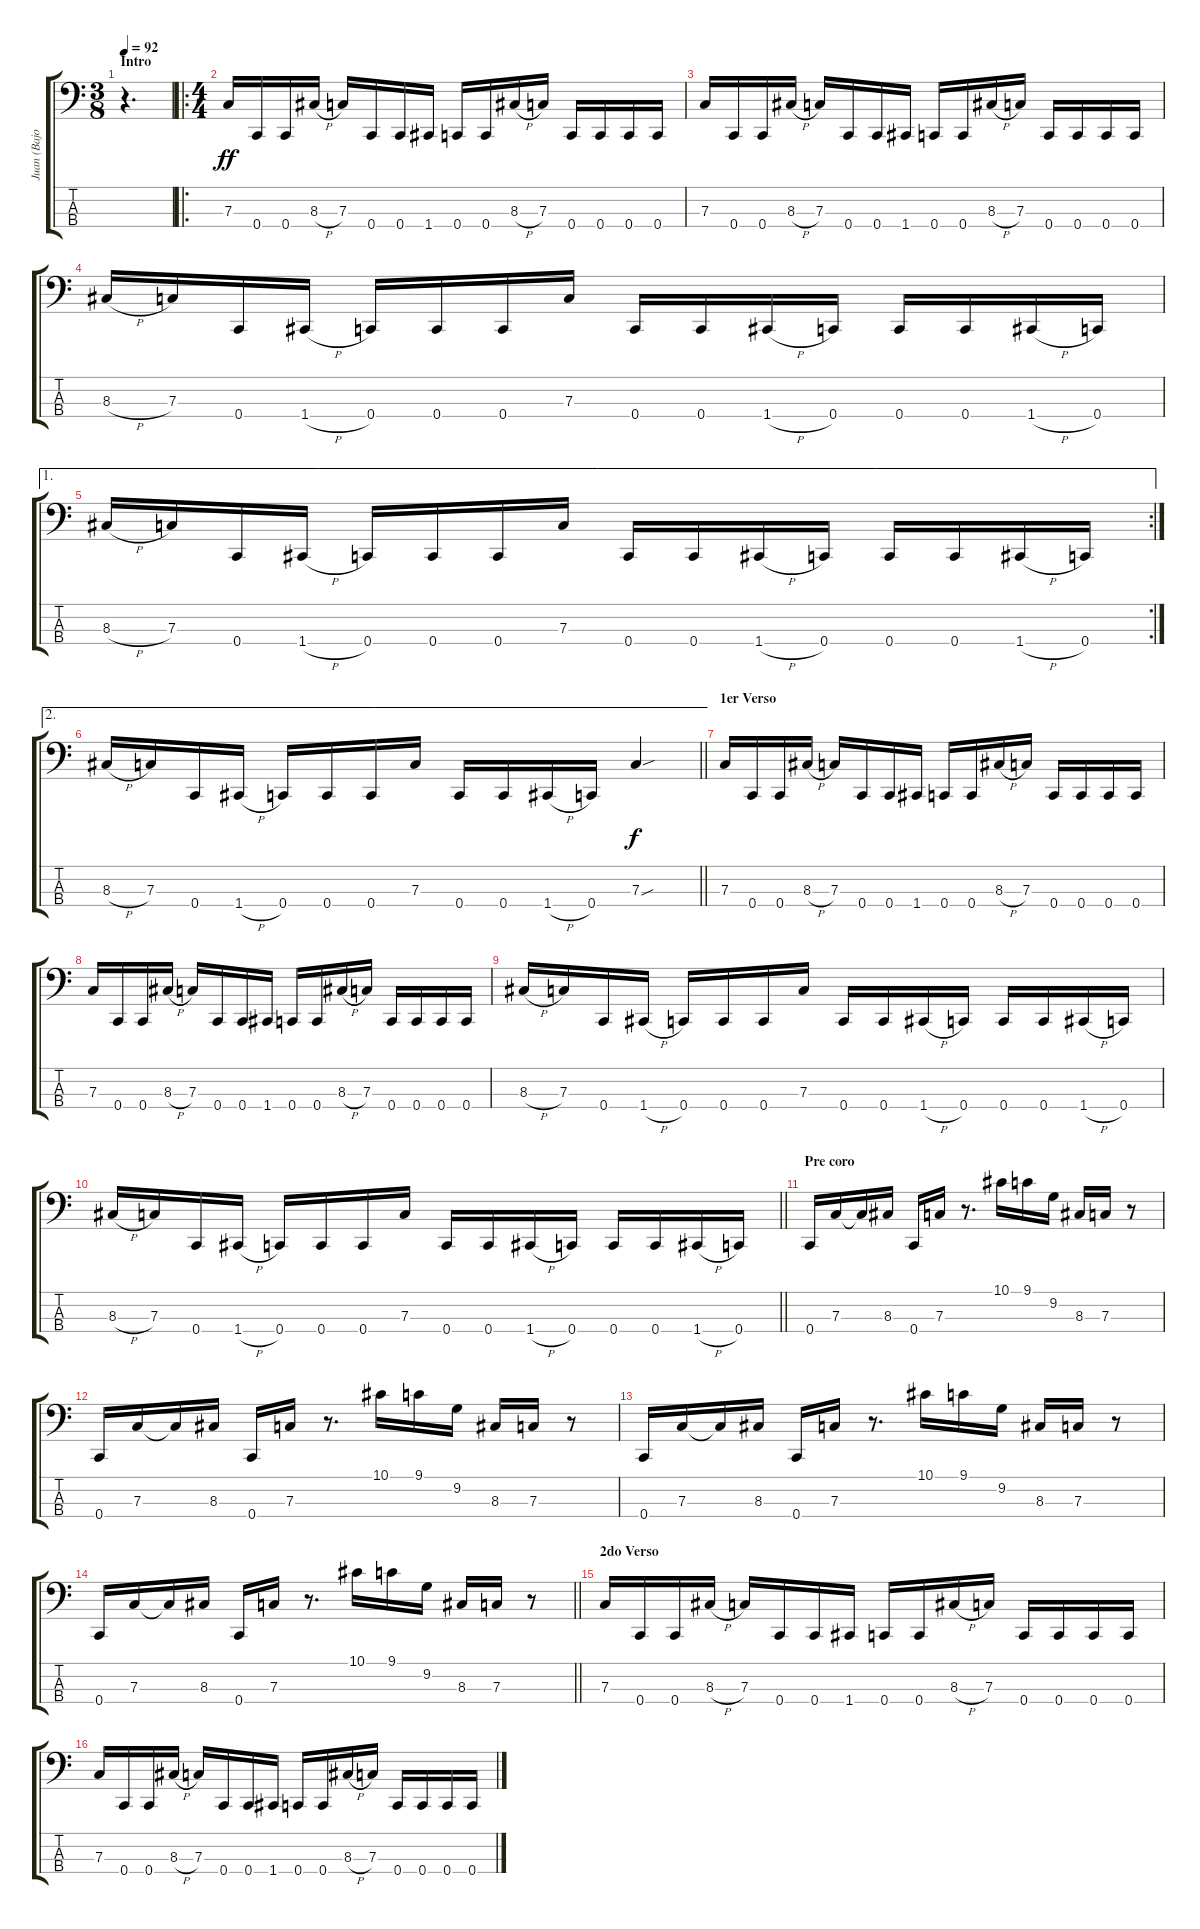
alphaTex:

\track ("Juan (Bajo)" "Juan (Bajo") {instrument electricbassfinger}
\staff {score tabs}
\tuning (Eb2 Bb1 F1 C1) {hide}
\ts (3 8)
\section ("" "Intro")
\tempo 92
\clef f4
\ks c
r.4{d dy ff instrument electricbassfinger} |
\ro
\ts (4 4)
7.3.16 0.4.16 0.4.16 8.3{h}.16 7.3.16 0.4.16 0.4.16 1.4.16 0.4.16 0.4.16 8.3{h}.16 7.3.16 0.4.16 0.4.16 0.4.16 0.4.16 |
7.3.16 0.4.16 0.4.16 8.3{h}.16 7.3.16 0.4.16 0.4.16 1.4.16 0.4.16 0.4.16 8.3{h}.16 7.3.16 0.4.16 0.4.16 0.4.16 0.4.16 |
8.3{h}.16 7.3.16 0.4.16 1.4{h}.16 0.4.16 0.4.16 0.4.16 7.3.16 0.4.16 0.4.16 1.4{h}.16 0.4.16 0.4.16 0.4.16 1.4{h}.16 0.4.16 |
\ae 1
\rc 2
8.3{h}.16 7.3.16 0.4.16 1.4{h}.16 0.4.16 0.4.16 0.4.16 7.3.16 0.4.16 0.4.16 1.4{h}.16 0.4.16 0.4.16 0.4.16 1.4{h}.16 0.4.16 |
\ae 2
\barLineRight lightlight
8.3{h}.16 7.3.16 0.4.16 1.4{h}.16 0.4.16 0.4.16 0.4.16 7.3.16 0.4.16 0.4.16 1.4{h}.16 0.4.16 7.3{sou}.4{dy f} |
\section ("" "1er Verso")
7.3.16 0.4.16 0.4.16 8.3{h}.16 7.3.16 0.4.16 0.4.16 1.4.16 0.4.16 0.4.16 8.3{h}.16 7.3.16 0.4.16 0.4.16 0.4.16 0.4.16 |
7.3.16 0.4.16 0.4.16 8.3{h}.16 7.3.16 0.4.16 0.4.16 1.4.16 0.4.16 0.4.16 8.3{h}.16 7.3.16 0.4.16 0.4.16 0.4.16 0.4.16 |
8.3{h}.16 7.3.16 0.4.16 1.4{h}.16 0.4.16 0.4.16 0.4.16 7.3.16 0.4.16 0.4.16 1.4{h}.16 0.4.16 0.4.16 0.4.16 1.4{h}.16 0.4.16 |
\barLineRight lightlight
8.3{h}.16 7.3.16 0.4.16 1.4{h}.16 0.4.16 0.4.16 0.4.16 7.3.16 0.4.16 0.4.16 1.4{h}.16 0.4.16 0.4.16 0.4.16 1.4{h}.16 0.4.16 |
\section ("" "Pre coro")
0.4.16 7.3.16 7.3{t}.16 8.3.16 0.4.16 7.3.16 r.8{d} 10.1.16 9.1.16 9.2.16 8.3.16 7.3.16 r.8 |
0.4.16 7.3.16 7.3{t}.16 8.3.16 0.4.16 7.3.16 r.8{d} 10.1.16 9.1.16 9.2.16 8.3.16 7.3.16 r.8 |
0.4.16 7.3.16 7.3{t}.16 8.3.16 0.4.16 7.3.16 r.8{d} 10.1.16 9.1.16 9.2.16 8.3.16 7.3.16 r.8 |
\barLineRight lightlight
0.4.16 7.3.16 7.3{t}.16 8.3.16 0.4.16 7.3.16 r.8{d} 10.1.16 9.1.16 9.2.16 8.3.16 7.3.16 r.8 |
\section ("" "2do Verso")
7.3.16 0.4.16 0.4.16 8.3{h}.16 7.3.16 0.4.16 0.4.16 1.4.16 0.4.16 0.4.16 8.3{h}.16 7.3.16 0.4.16 0.4.16 0.4.16 0.4.16 |
7.3.16 0.4.16 0.4.16 8.3{h}.16 7.3.16 0.4.16 0.4.16 1.4.16 0.4.16 0.4.16 8.3{h}.16 7.3.16 0.4.16 0.4.16 0.4.16 0.4.16
